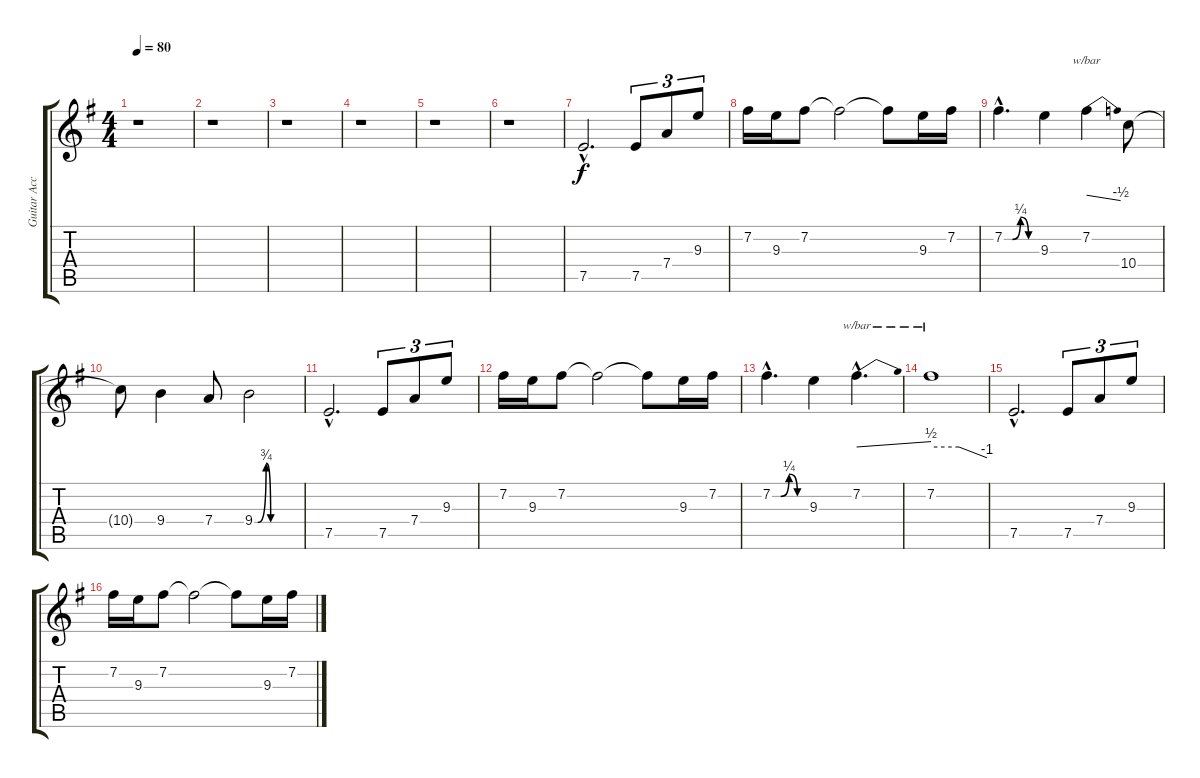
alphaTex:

\track ("Guitar Accous." "Guitar Acc") {instrument acousticguitarnylon}
\staff {score tabs}
\tuning (E4 B3 G3 D3 A2 E2) {hide}
\ts (4 4)
\tempo 80
\clef g2
\ks g
r.1{dy f} |
r.1 |
r.1 |
r.1 |
r.1 |
r.1 |
7.5{hac}.2{d} 7.5.8{tu (3 2)} 7.4.8{tu (3 2)} 9.3.8{tu (3 2)} |
7.2.16 9.3.16 7.2.8 7.2{t}.2 7.2{t}.8 9.3.16 7.2.16 |
7.2{be (custom 0 0 15 0 30 1 45 0 60 0) hac}.4{d} 9.3.4 7.2.4{tbe (dive default 0 0 60 -2)} 10.4.8 |
10.4{t}.8 9.4.4 7.4.8 9.4{be (custom 0 0 4 0 15 3 21 0 45 0 60 0)}.2 |
7.5{hac}.2{d} 7.5.8{tu (3 2)} 7.4.8{tu (3 2)} 9.3.8{tu (3 2)} |
7.2.16 9.3.16 7.2.8 7.2{t}.2 7.2{t}.8 9.3.16 7.2.16 |
7.2{be (custom 0 0 15 0 30 1 45 0 60 0) hac}.4{d} 9.3.4 7.2{hac}.4{d tbe (dive default 0 0 60 2)} |
7.2.1{tbe (custom default 0 0 30 0 60 -4)} |
7.5{hac}.2{d} 7.5.8{tu (3 2)} 7.4.8{tu (3 2)} 9.3.8{tu (3 2)} |
7.2.16 9.3.16 7.2.8 7.2{t}.2 7.2{t}.8 9.3.16 7.2.16
